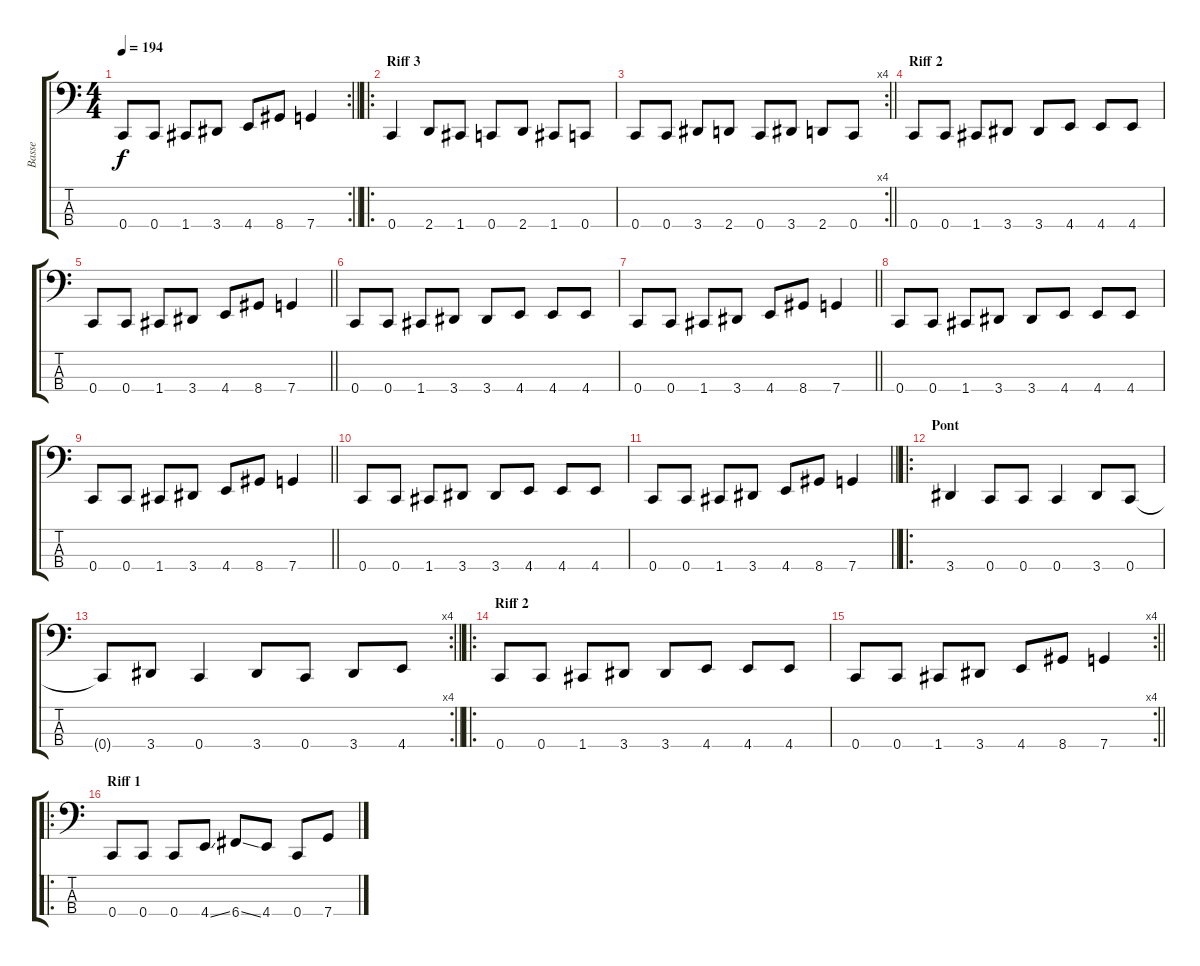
\track ("Basse" "Basse") {instrument electricbassfinger}
\staff {score tabs}
\tuning (F2 C2 G1 C1) {hide}
\rc 2
\ts (4 4)
\tempo 194
\clef f4
\barLineRight lightlight
\ks c
0.4.8{dy f} 0.4.8 1.4.8 3.4.8 4.4.8 8.4.8 7.4.4 |
\ro
\section ("" "Riff 3")
0.4.4 2.4.8 1.4.8 0.4.8 2.4.8 1.4.8 0.4.8 |
\rc 4
\barLineRight lightlight
0.4.8 0.4.8 3.4.8 2.4.8 0.4.8 3.4.8 2.4.8 0.4.8 |
\section ("" "Riff 2")
0.4.8 0.4.8 1.4.8 3.4.8 3.4.8 4.4.8 4.4.8 4.4.8 |
\barLineRight lightlight
0.4.8 0.4.8 1.4.8 3.4.8 4.4.8 8.4.8 7.4.4 |
0.4.8 0.4.8 1.4.8 3.4.8 3.4.8 4.4.8 4.4.8 4.4.8 |
\barLineRight lightlight
0.4.8 0.4.8 1.4.8 3.4.8 4.4.8 8.4.8 7.4.4 |
0.4.8 0.4.8 1.4.8 3.4.8 3.4.8 4.4.8 4.4.8 4.4.8 |
\barLineRight lightlight
0.4.8 0.4.8 1.4.8 3.4.8 4.4.8 8.4.8 7.4.4 |
0.4.8 0.4.8 1.4.8 3.4.8 3.4.8 4.4.8 4.4.8 4.4.8 |
\barLineRight lightlight
0.4.8 0.4.8 1.4.8 3.4.8 4.4.8 8.4.8 7.4.4 |
\ro
\section ("" "Pont")
3.4.4 0.4.8 0.4.8 0.4.4 3.4.8 0.4.8 |
\rc 4
\barLineRight lightlight
0.4{t}.8 3.4.8 0.4.4 3.4.8 0.4.8 3.4.8 4.4.8 |
\ro
\section ("" "Riff 2")
0.4.8 0.4.8 1.4.8 3.4.8 3.4.8 4.4.8 4.4.8 4.4.8 |
\rc 4
\barLineRight lightlight
0.4.8 0.4.8 1.4.8 3.4.8 4.4.8 8.4.8 7.4.4 |
\ro
\section ("" "Riff 1")
0.4.8 0.4.8 0.4.8 4.4{ss}.8 6.4{ss}.8 4.4.8 0.4.8 7.4.8
